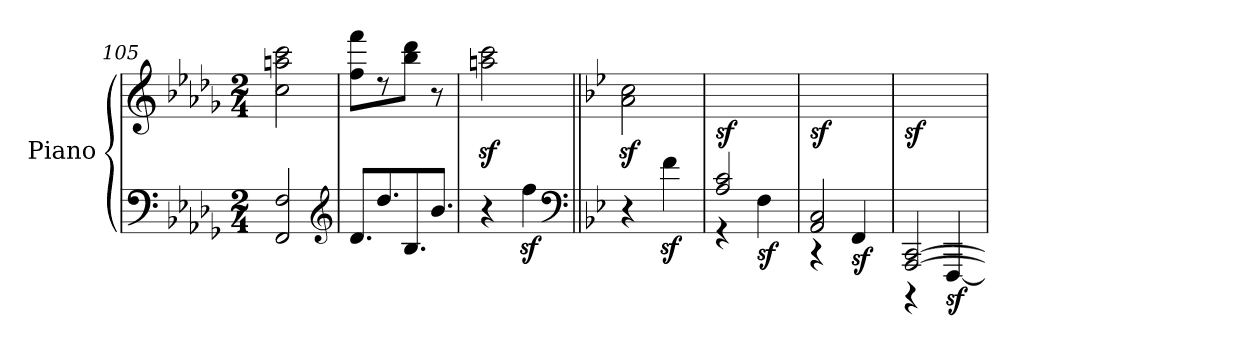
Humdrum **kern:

**kern	**kern	**dynam
*part1	*part1	*part1
*staff2	*staff1	*staff1/2
*I"Piano	*	*
*I'Pno	*	*
*clefF4	*clefG2	*
*k[b-e-a-d-g-]	*k[b-e-a-d-g-]	*
*D-:	*D-:	*
*M2/4	*M2/4	*
=105	=105	=105
2FF/ 2F/	2cc\ 2aan\ 2ccc\	.
*clefG2	*	*
=106	=106	=106
*Xtuplet	*	*
*	*^	*
12.d-/L	8ryy	8ff\ 8fff\L	.
12.dd-/	8rdd	8ryy	.
12.B-/	8ryy	8bb-\ 8ddd-\J	.
12.b-/J	8r	8ryy	.
*	*v	*v	*
=107	=107	=107
4r	2aan\z< 2ccc\z<	.
4ffz<\	.	.
*clefF4	*	*
=108||	=108||	=108||
*k[b-e-]	*k[b-e-]	*
*B-:	*B-:	*
4r	2a\z< 2cc\z<	.
4fz<\	.	.
=109	=109	=109
*^	*	*
!	!	!	!LO:DY:b
2A/ 2c/	4r	2ryy	sf
!	!	!	!LO:DY:b=2
.	4F\	.	sf
=110	=110	=110	=110
!	!	!	!LO:DY:b
2AA/ 2C/	4rCC	2ryy	sf
!	!	!	!LO:DY:b=2
.	4FF/	.	sf
=111	=111	=111	=111
!	!	!	!LO:DY:b
[2AAA/ [2CC/	4rBBBB	2ryy	sf
!	!	!	!LO:DY:b=2
.	[4FFF/	.	sf
*v	*v	*	*
=	=	=
*-	*-	*-
